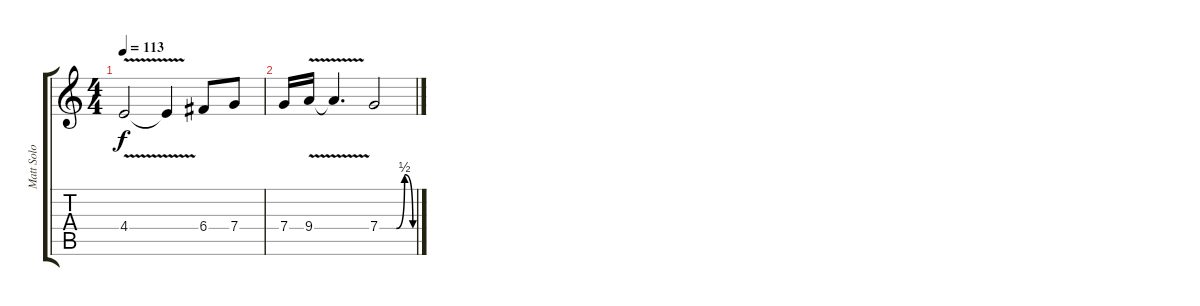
\track ("Matt Solo" "Matt Solo") {instrument overdrivenguitar}
\staff {score tabs}
\tuning (D4 A3 F3 C3 G2 C2) {hide}
\ts (4 4)
\tempo 113
\clef g2
\ks c
4.4{v}.2{dy f} 4.4{t}.4 6.4.8 7.4.8 |
7.4.16 9.4{v}.16 9.4{t}.4{d} 7.4{be (custom 0 0 30 0 45 2 60 0)}.2
